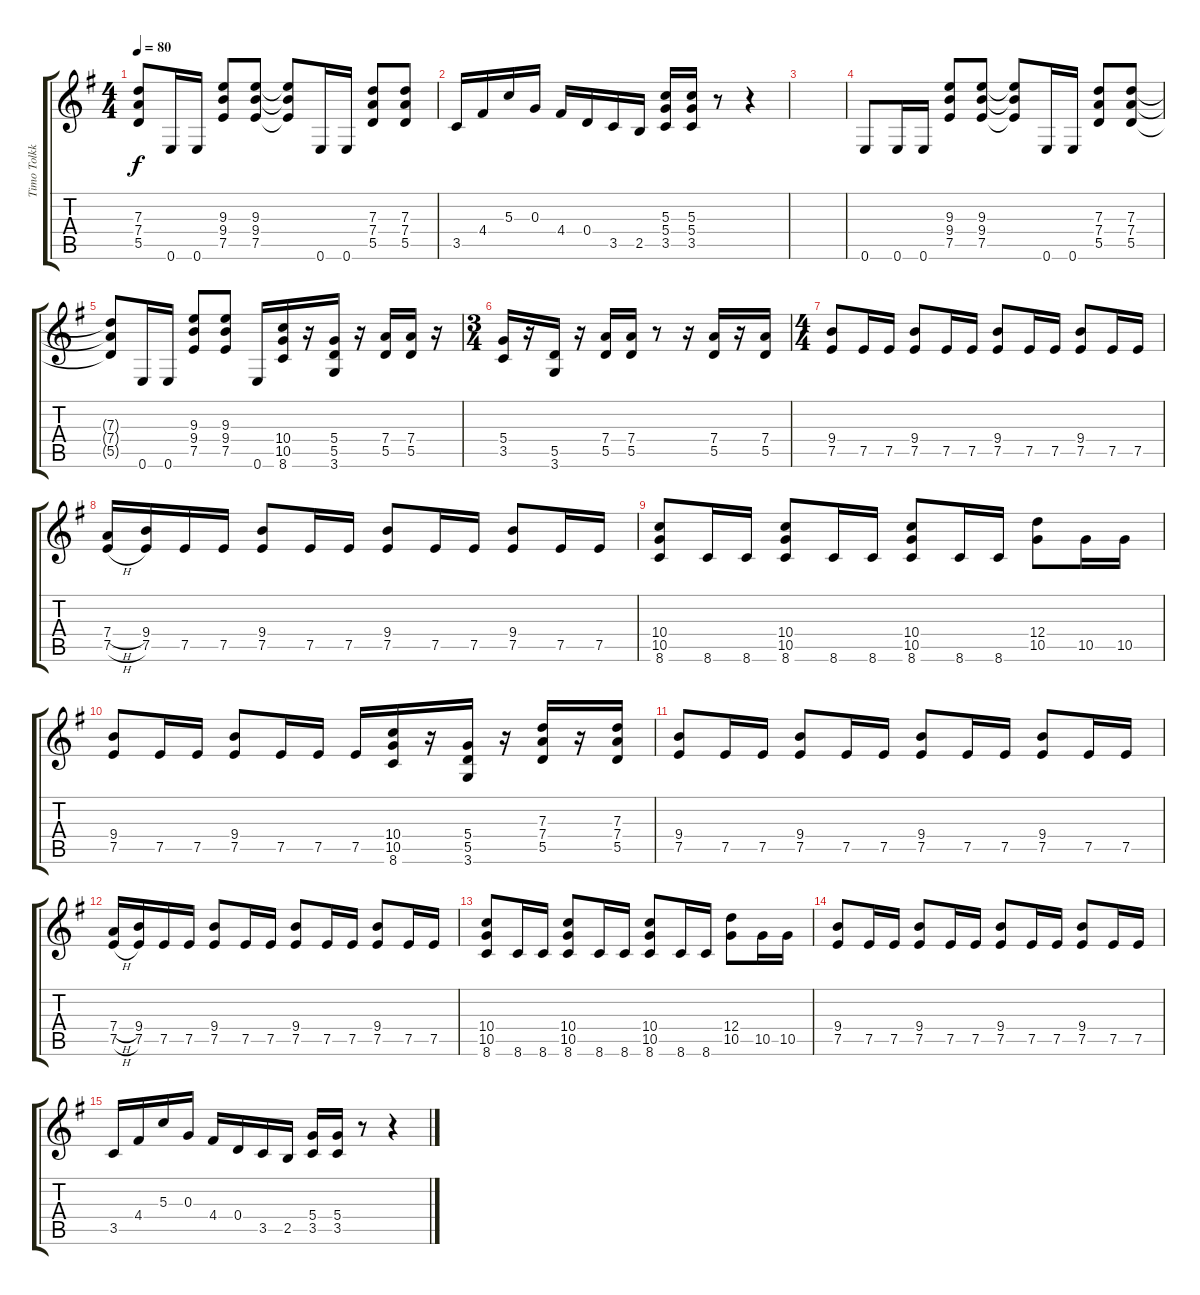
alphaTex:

\track ("Timo Tolkki I" "Timo Tolkk") {instrument distortionguitar}
\staff {score tabs}
\tuning (E4 B3 G3 D3 A2 E2) {hide}
\ts (4 4)
\tempo 80
\clef g2
\ks g
(7.3{t} 7.4{t} 5.5{t}).8{dy f} 0.6.16 0.6.16 (9.3 9.4 7.5).8 (9.3 9.4 7.5).8 (9.3{t} 9.4{t} 7.5{t}).8 0.6.16 0.6.16 (7.3 7.4 5.5).8 (7.3 7.4 5.5).8 |
3.5.16 4.4.16 5.3.16 0.3.16 4.4.16 0.4.16 3.5.16 2.5.16 (5.3 5.4 3.5).16 (5.3 5.4 3.5).16 r.8 r.4 |
|
0.6.8 0.6.16 0.6.16 (9.3 9.4 7.5).8 (9.3 9.4 7.5).8 (9.3{t} 9.4{t} 7.5{t}).8 0.6.16 0.6.16 (7.3 7.4 5.5).8 (7.3 7.4 5.5).8 |
(7.3{t} 7.4{t} 5.5{t}).8 0.6.16 0.6.16 (9.3 9.4 7.5).8 (9.3 9.4 7.5).8 0.6.16 (10.4 10.5 8.6).16 r.16 (5.4 5.5 3.6).16 r.16 (7.4 5.5).16 (7.4 5.5).16 r.16 |
\ts (3 4)
(5.4 3.5).16 r.16 (5.5 3.6).16 r.16 (7.4 5.5).16 (7.4 5.5).16 r.8 r.16 (7.4 5.5).16 r.16 (7.4 5.5).16 |
\ts (4 4)
(9.4 7.5).8{instrument distortionguitar} 7.5.16 7.5.16 (9.4 7.5).8 7.5.16 7.5.16 (9.4 7.5).8 7.5.16 7.5.16 (9.4 7.5).8 7.5.16 7.5.16 |
(7.4{h} 7.5{h}).16 (9.4 7.5).16 7.5.16 7.5.16 (9.4 7.5).8 7.5.16 7.5.16 (9.4 7.5).8 7.5.16 7.5.16 (9.4 7.5).8 7.5.16 7.5.16 |
(10.4 10.5 8.6).8 8.6.16 8.6.16 (10.4 10.5 8.6).8 8.6.16 8.6.16 (10.4 10.5 8.6).8 8.6.16 8.6.16 (12.4 10.5).8 10.5.16 10.5.16 |
(9.4 7.5).8 7.5.16 7.5.16 (9.4 7.5).8 7.5.16 7.5.16 7.5.16 (10.4 10.5 8.6).16 r.16 (5.4 5.5 3.6).16 r.16 (7.3 7.4 5.5).16 r.16 (7.3 7.4 5.5).16 |
(9.4 7.5).8{instrument distortionguitar} 7.5.16 7.5.16 (9.4 7.5).8 7.5.16 7.5.16 (9.4 7.5).8 7.5.16 7.5.16 (9.4 7.5).8 7.5.16 7.5.16 |
(7.4{h} 7.5{h}).16 (9.4 7.5).16 7.5.16 7.5.16 (9.4 7.5).8 7.5.16 7.5.16 (9.4 7.5).8 7.5.16 7.5.16 (9.4 7.5).8 7.5.16 7.5.16 |
(10.4 10.5 8.6).8 8.6.16 8.6.16 (10.4 10.5 8.6).8 8.6.16 8.6.16 (10.4 10.5 8.6).8 8.6.16 8.6.16 (12.4 10.5).8 10.5.16 10.5.16 |
(9.4 7.5).8{instrument distortionguitar} 7.5.16 7.5.16 (9.4 7.5).8 7.5.16 7.5.16 (9.4 7.5).8 7.5.16 7.5.16 (9.4 7.5).8 7.5.16 7.5.16 |
3.5.16 4.4.16 5.3.16 0.3.16 4.4.16 0.4.16 3.5.16 2.5.16 (5.4 3.5).16 (5.4 3.5).16 r.8 r.4
